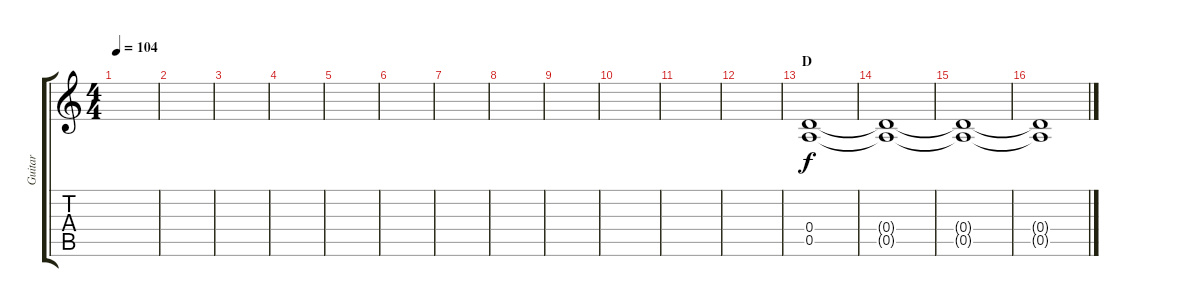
\track ("Guitar" "Guitar") {instrument distortionguitar}
\staff {score tabs}
\tuning (E4 B3 G3 D3 A2 E2) {hide}
\ts (4 4)
\tempo 104
\clef g2
\ks c
|
|
|
|
|
|
|
|
|
|
|
|
\section ("" "D")
(0.4 0.5).1 |
(0.4{t} 0.5{t}).1 |
(0.4{t} 0.5{t}).1 |
(0.4{t} 0.5{t}).1
